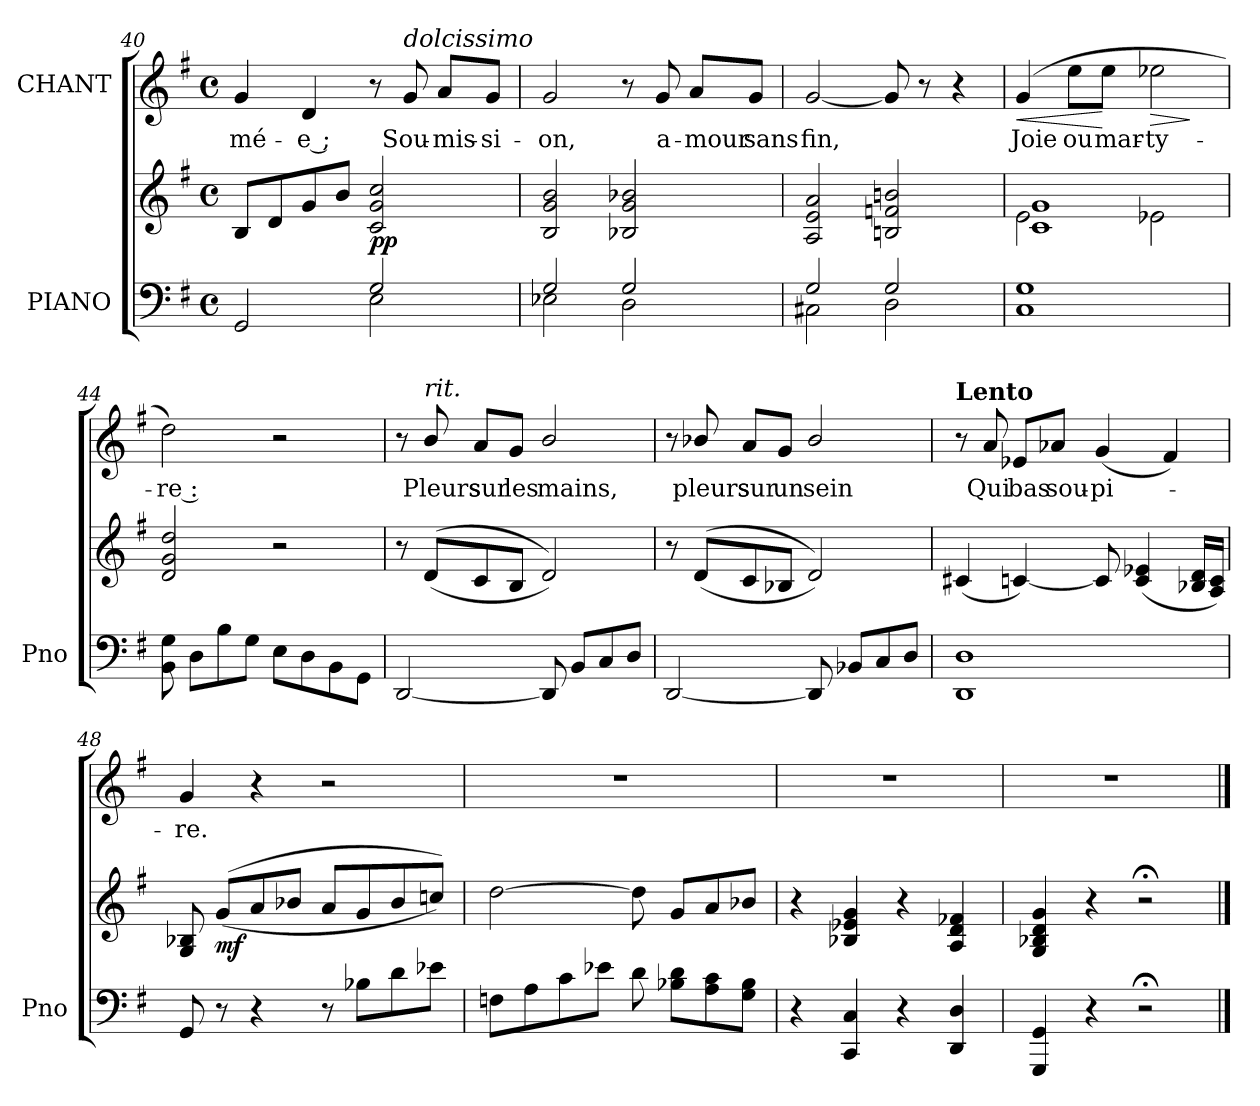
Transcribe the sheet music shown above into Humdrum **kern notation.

**kern	**kern	**dynam	**kern	**text	**dynam
*part2	*part2	*part2	*part1	*part1	*part1
*staff3	*staff2	*staff2/3	*staff1	*staff1	*staff1
*I"PIANO	*	*	*I"CHANT	*	*
*I'Pno	*	*	*	*	*
*clefF4	*clefG2	*	*clefG2	*	*
*k[f#]	*k[f#]	*	*k[f#]	*	*
*G:	*G:	*	*G:	*	*
*M4/4	*M4/4	*	*M4/4	*	*
*met(c)	*met(c)	*	*met(c)	*	*
=40	=40	=40	=40	=40	=40
*^	*	*	*	*	*
!	!	!	!	!	!LO:LY:b	!
2ryy	2GG/	8B/L	.	4g/	-mé-	.
.	.	8d/	.	.	.	.
!	!	!	!	!	!LO:LY:b	!
.	.	8g/	.	4d/	-e ;	.
.	.	8b/J	.	.	.	.
!	!	!	!LO:DY:a=2	!	!	!
2G/	2E\	2c/ 2g/ 2cc/	pp	8r	.	.
!	!	!	!	!LO:TX:a:i:t=dolcissimo	!	!
!	!	!	!	!	!LO:LY:b	!
.	.	.	.	8g/	Sou-	.
!	!	!	!	!	!LO:LY:b	!
.	.	.	.	8a/L	-mis-	.
!	!	!	!	!	!LO:LY:b	!
.	.	.	.	8g/J	-si-	.
!!LO:LB:g=z
=41	=41	=41	=41	=41	=41	=41
!	!	!	!	!	!LO:LY:b	!
2G/	2E-X\	2B/ 2g/ 2b/	.	2g/	-on,	.
2G/	2D\	2B-X/ 2g/ 2b-X/	.	8r	.	.
!	!	!	!	!	!LO:LY:b	!
.	.	.	.	8g/	a-	.
!	!	!	!	!	!LO:LY:b	!
.	.	.	.	8a/L	-mour	.
!	!	!	!	!	!LO:LY:b	!
.	.	.	.	8g/J	sans	.
=42	=42	=42	=42	=42	=42	=42
!	!	!	!	!	!LO:LY:b	!
2G/	2C#X\	2A/ 2e/ 2a/	.	[<2g/	fin,	.
2G/	2D\	2Bn/ 2fn/ 2bn/	.	8g/]	.	.
.	.	.	.	8r	.	.
.	.	.	.	4r	.	.
*v	*v	*	*	*	*	*
=43	=43	=43	=43	=43	=43
*	*^	*	*	*	*
!	!	!	!	!	!LO:LY:b	!LO:HP:b
1C 1G	2e\	1c 1g	.	(4g/	Joie	<
!	!	!	!	!	!LO:LY:b	!
.	.	.	.	8ee\L	ou	.
!	!	!	!	!	!LO:LY:b	!
.	.	.	.	8ee\J	mar-	[
!	!	!	!	!	!LO:LY:b	!LO:HP:b
.	2e-X\	.	.	2ee-X\	-ty-	>
*	*v	*v	*	*	*	*
.	.	.	.	.	]
=44	=44	=44	=44	=44	=44
!	!	!	!	!LO:LY:b	!
8BB\ 8G\	2d/ 2g/ 2dd/	.	2dd\)	-re :	.
8D\L	.	.	.	.	.
8B\	.	.	.	.	.
8G\J	.	.	.	.	.
8E\L	2r	.	2r	.	.
8D\	.	.	.	.	.
8BB\	.	.	.	.	.
8GG\J	.	.	.	.	.
!!LO:LB:g=z
=45	=45	=45	=45	=45	=45
[<2DD/	8r	.	8r	.	.
!	!	!	!LO:TX:a:i:t=rit.	!	!
!	!	!	!	!LO:LY:b	!
.	(<(<8d/L	.	8b/	Pleurs	.
!	!	!	!	!LO:LY:b	!
.	8c/	.	8a/L	sur	.
!	!	!	!	!LO:LY:b	!
.	8B/J	.	8g/J	les	.
!	!	!	!	!LO:LY:b	!
8DD/]	2d/))	.	2b/	mains,	.
8BB/L	.	.	.	.	.
8C/	.	.	.	.	.
8D/J	.	.	.	.	.
=46	=46	=46	=46	=46	=46
[<2DD/	8r	.	8r	.	.
!	!	!	!	!LO:LY:b	!
.	(<(<8d/L	.	8b-X/	pleurs	.
!	!	!	!	!LO:LY:b	!
.	8c/	.	8a/L	sur	.
!	!	!	!	!LO:LY:b	!
.	8B-X/J	.	8g/J	un	.
!	!	!	!	!LO:LY:b	!
8DD/]	2d/))	.	2b-/	sein	.
8BB-X/L	.	.	.	.	.
8C/	.	.	.	.	.
8D/J	.	.	.	.	.
=47	=47	=47	=47	=47	=47
!	!	!	!LO:TX:a:B:t=Lento	!	!
1DD 1D	(<4c#X/	.	8r	.	.
!	!	!	!	!LO:LY:b	!
.	.	.	8a/	Qui	.
!	!	!	!	!LO:LY:b	!
.	[<4cn/)	.	8e-X/L	bas	.
!	!	!	!	!LO:LY:b	!
.	.	.	8a-X/J	sou-	.
!	!	!	!	!LO:LY:b	!
.	8c/]	.	(<4g/	-pi-	.
.	(<4c/ 4e-X/	.	.	.	.
.	.	.	4f#/)	.	.
.	16B-X/ 16d/LL	.	.	.	.
.	16A/ 16c/JJ)	.	.	.	.
!!LO:LB:g=z
=48	=48	=48	=48	=48	=48
!	!	!	!	!LO:LY:b	!
8GG/	8G/ 8B-X/	.	4g/	-re.	.
!	!	!LO:DY:b	!	!	!
8r	(<(<8g/L	mf	.	.	.
4r	8a/	.	4r	.	.
.	8b-X/J	.	.	.	.
8r	8a/L	.	2r	.	.
8B-X\L	8g/	.	.	.	.
8d\	8b-/	.	.	.	.
8e-X\J	8ccn/J))	.	.	.	.
=49	=49	=49	=49	=49	=49
8Fn\L	[>2dd\	.	1r	.	.
8A\	.	.	.	.	.
8c\	.	.	.	.	.
8e-X\J	.	.	.	.	.
8d\)	8dd\]	.	.	.	.
8B-X\ 8d\L	(>8g/L	.	.	.	.
8A\ 8c\	8a/	.	.	.	.
8G\ 8B-\J	(8b-X/J	.	.	.	.
=50	=50	=50	=50	=50	=50
4r	4r	.	1r	.	.
4CC/ 4C/	(<4B-X/ 4e-X/ 4g/	.	.	.	.
4r	4r	.	.	.	.
4DD/ 4D/	4A/ 4d/ 4f-X/	.	.	.	.
=51	=51	=51	=51	=51	=51
4GGG/ 4GG/)	4G/ 4B-X/ 4d/ 4g/	.	1r	.	.
4r	4r	.	.	.	.
2r;<	2r;<	.	.	.	.
==	==	==	==	==	==
*-	*-	*-	*-	*-	*-
